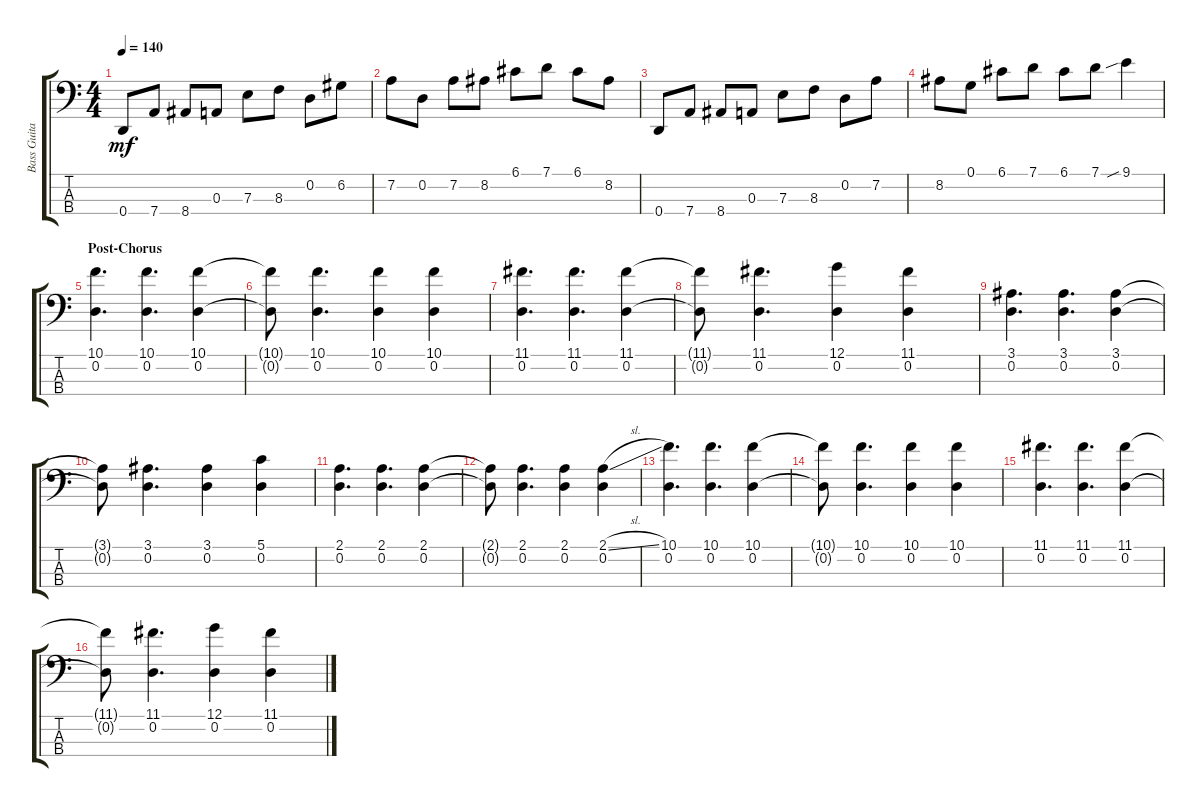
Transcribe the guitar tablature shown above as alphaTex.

\track ("Bass Guitar" "Bass Guita") {instrument electricbassfinger}
\staff {score tabs}
\tuning (G2 D2 A1 D1) {hide}
\ts (4 4)
\tempo 140
\clef f4
\ks c
0.4.8{dy mf} 7.4.8 8.4.8 0.3.8 7.3.8 8.3.8 0.2.8 6.2.8 |
7.2.8 0.2.8 7.2.8 8.2.8 6.1.8 7.1.8 6.1.8 8.2.8 |
0.4.8 7.4.8 8.4.8 0.3.8 7.3.8 8.3.8 0.2.8 7.2.8 |
8.2.8 0.1.8 6.1.8 7.1.8 6.1.8 7.1.8 9.1{sib}.4 |
\section ("" "Post-Chorus")
(10.1 0.2).4{d} (10.1 0.2).4{d} (10.1 0.2).4 |
(10.1{t} 0.2{t}).8 (10.1 0.2).4{d} (10.1 0.2).4 (10.1 0.2).4 |
(11.1 0.2).4{d} (11.1 0.2).4{d} (11.1 0.2).4 |
(11.1{t} 0.2{t}).8 (11.1 0.2).4{d} (12.1 0.2).4 (11.1 0.2).4 |
(3.1 0.2).4{d} (3.1 0.2).4{d} (3.1 0.2).4 |
(3.1{t} 0.2{t}).8 (3.1 0.2).4{d} (3.1 0.2).4 (5.1 0.2).4 |
(2.1 0.2).4{d} (2.1 0.2).4{d} (2.1 0.2).4 |
(2.1{t} 0.2{t}).8 (2.1 0.2).4{d} (2.1 0.2).4 (2.1{sl} 0.2).4 |
(10.1 0.2).4{d} (10.1 0.2).4{d} (10.1 0.2).4 |
(10.1{t} 0.2{t}).8 (10.1 0.2).4{d} (10.1 0.2).4 (10.1 0.2).4 |
(11.1 0.2).4{d} (11.1 0.2).4{d} (11.1 0.2).4 |
(11.1{t} 0.2{t}).8 (11.1 0.2).4{d} (12.1 0.2).4 (11.1 0.2).4
